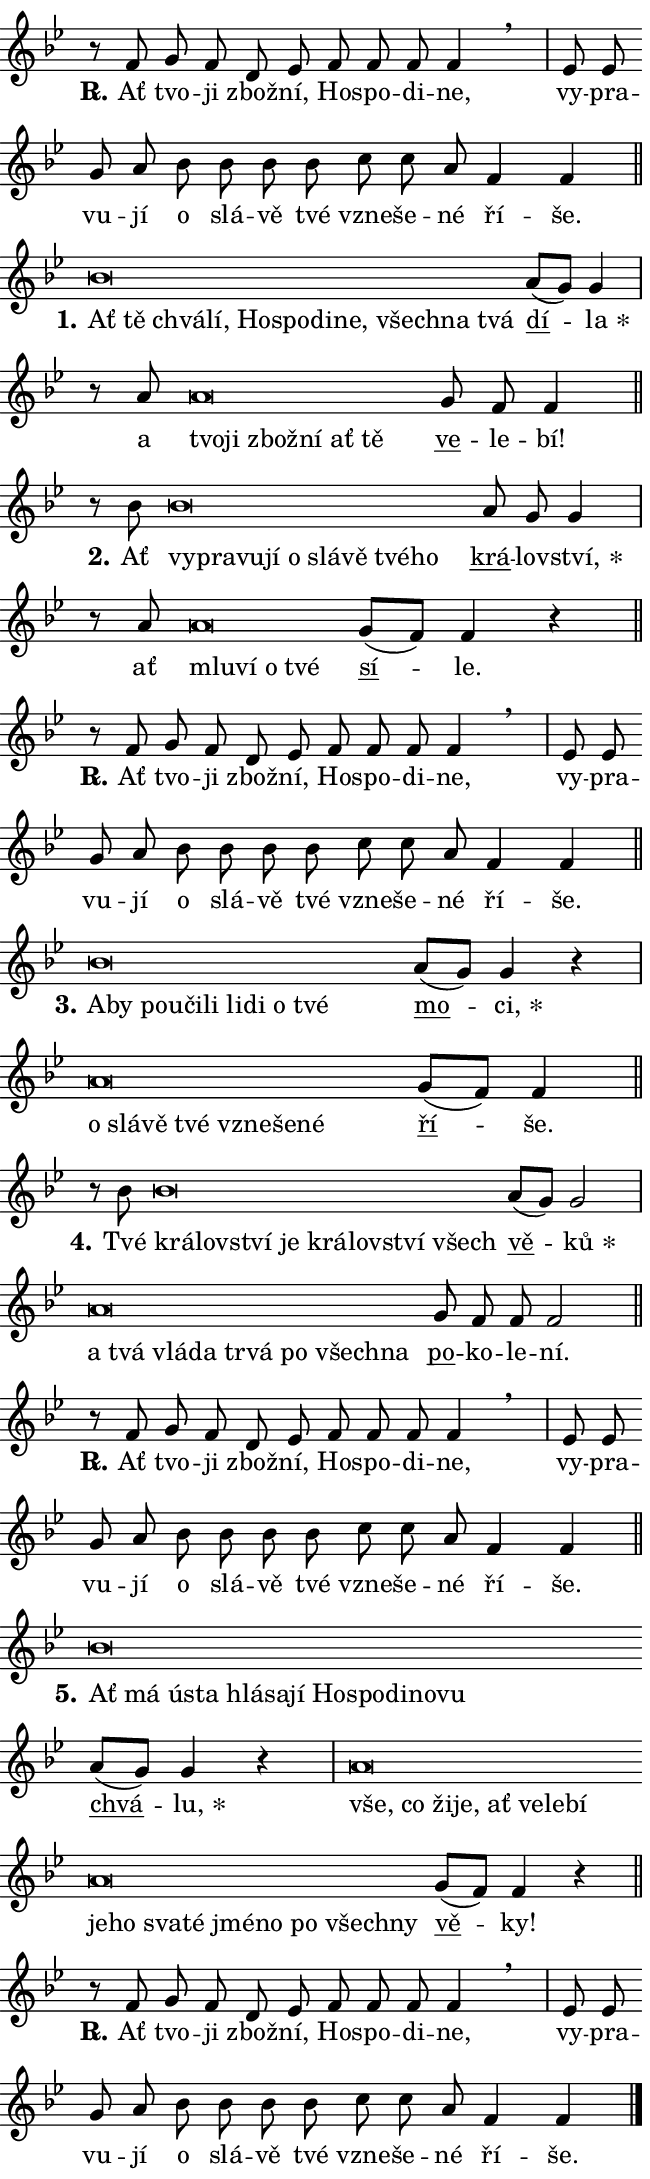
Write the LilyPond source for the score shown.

\version "2.24.0"
\header { tagline = "" }
\paper {
  indent = 0\cm
  top-margin = 0\cm
  right-margin = 0.13\cm % to fit lyric hyphens
  bottom-margin = 0\cm
  left-margin = 0\cm
  paper-width = 11\cm
  page-breaking = #ly:one-page-breaking
  system-system-spacing.basic-distance = #11
  score-system-spacing.basic-distance = #11
  ragged-last = ##f
}


%% Author: Thomas Morley
%% https://lists.gnu.org/archive/html/lilypond-user/2020-05/msg00002.html
#(define (line-position grob)
"Returns position of @var[grob} in current system:
   @code{'start}, if at first time-step
   @code{'end}, if at last time-step
   @code{'middle} otherwise
"
  (let* ((col (ly:item-get-column grob))
         (ln (ly:grob-object col 'left-neighbor))
         (rn (ly:grob-object col 'right-neighbor))
         (col-to-check-left (if (ly:grob? ln) ln col))
         (col-to-check-right (if (ly:grob? rn) rn col))
         (break-dir-left
           (and
             (ly:grob-property col-to-check-left 'non-musical #f)
             (ly:item-break-dir col-to-check-left)))
         (break-dir-right
           (and
             (ly:grob-property col-to-check-right 'non-musical #f)
             (ly:item-break-dir col-to-check-right))))
        (cond ((eqv? 1 break-dir-left) 'start)
              ((eqv? -1 break-dir-right) 'end)
              (else 'middle))))

#(define (tranparent-at-line-position vctor)
  (lambda (grob)
  "Relying on @code{line-position} select the relevant enry from @var{vctor}.
Used to determine transparency,"
    (case (line-position grob)
      ((end) (not (vector-ref vctor 0)))
      ((middle) (not (vector-ref vctor 1)))
      ((start) (not (vector-ref vctor 2))))))

noteHeadBreakVisibility =
#(define-music-function (break-visibility)(vector?)
"Makes @code{NoteHead}s transparent relying on @var{break-visibility}"
#{
  \override NoteHead.transparent =
    #(tranparent-at-line-position break-visibility)
#})

#(define delete-ledgers-for-transparent-note-heads
  (lambda (grob)
    "Reads whether a @code{NoteHead} is transparent.
If so this @code{NoteHead} is removed from @code{'note-heads} from
@var{grob}, which is supposed to be @code{LedgerLineSpanner}.
As a result ledgers are not printed for this @code{NoteHead}"
    (let* ((nhds-array (ly:grob-object grob 'note-heads))
           (nhds-list
             (if (ly:grob-array? nhds-array)
                 (ly:grob-array->list nhds-array)
                 '()))
           ;; Relies on the transparent-property being done before
           ;; Staff.LedgerLineSpanner.after-line-breaking is executed.
           ;; This is fragile ...
           (to-keep
             (remove
               (lambda (nhd)
                 (ly:grob-property nhd 'transparent #f))
               nhds-list)))
      ;; TODO find a better method to iterate over grob-arrays, similiar
      ;; to filter/remove etc for lists
      ;; For now rebuilt from scratch
      (set! (ly:grob-object grob 'note-heads)  '())
      (for-each
        (lambda (nhd)
          (ly:pointer-group-interface::add-grob grob 'note-heads nhd))
        to-keep))))

squashNotes = {
  \override NoteHead.X-extent = #'(-0.2 . 0.2)
  \override NoteHead.Y-extent = #'(-0.75 . 0)
  \override NoteHead.stencil =
    #(lambda (grob)
       (let ((pos (ly:grob-property grob 'staff-position)))
         (begin
           (if (< pos -7) (display "ERROR: Lower brevis then expected\n") (display ""))
           (if (<= pos -6) ly:text-interface::print ly:note-head::print))))
}
unSquashNotes = {
  \revert NoteHead.X-extent
  \revert NoteHead.Y-extent
  \revert NoteHead.stencil
}

hideNotes = \noteHeadBreakVisibility #begin-of-line-visible
unHideNotes = \noteHeadBreakVisibility #all-visible

% work-around for resetting accidentals
% https://lilypond.org/doc/v2.23/Documentation/notation/displaying-rhythms#unmetered-music
cadenzaMeasure = {
  \cadenzaOff
  \partial 1024 s1024
  \cadenzaOn
}

#(define-markup-command (accent layout props text) (markup?)
  "Underline accented syllable"
  (interpret-markup layout props
    #{\markup \override #'(offset . 4.3) \underline { #text }#}))

responsum = \markup \concat {
  "R" \hspace #-1.05 \path #0.1 #'((moveto 0 0.07) (lineto 0.9 0.8)) \hspace #0.05 "."
}

spaceSize = #0.6828661417322834 % exact space size for TeX Gyre Schola

\layout {
  \context {
    \Staff
    \remove "Time_signature_engraver"
    \override LedgerLineSpanner.after-line-breaking = #delete-ledgers-for-transparent-note-heads
  }
  \context {
    \Lyrics {
      \override LyricSpace.minimum-distance = \spaceSize
      \override LyricText.font-name = #"TeX Gyre Schola"
      \override LyricText.font-size = 1
      \override StanzaNumber.font-name = #"TeX Gyre Schola Bold"
      \override StanzaNumber.font-size = 1
    }
  }
  \context {
    \Score 
    \override NoteHead.text =
      #(lambda (grob) 
        (let ((pos (ly:grob-property grob 'staff-position)))
          #{\markup {
            \combine
              \halign #-0.55 \raise #(if (= pos -6) 0 0.5) \override #'(thickness . 2) \draw-line #'(3.2 . 0)
              \musicglyph "noteheads.sM1"
          }#}))
  }
}

% magnetic-lyrics.ily
%
%   written by
%     Jean Abou Samra <jean@abou-samra.fr>
%     Werner Lemberg <wl@gnu.org>
%
%   adapted by
%     Jiri Hon <jiri.hon@gmail.com>
%
% Version 2022-Apr-15

% https://www.mail-archive.com/lilypond-user@gnu.org/msg149350.html

#(define (Left_hyphen_pointer_engraver context)
   "Collect syllable-hyphen-syllable occurrences in lyrics and store
them in properties.  This engraver only looks to the left.  For
example, if the lyrics input is @code{foo -- bar}, it does the
following.

@itemize @bullet
@item
Set the @code{text} property of the @code{LyricHyphen} grob between
@q{foo} and @q{bar} to @code{foo}.

@item
Set the @code{left-hyphen} property of the @code{LyricText} grob with
text @q{foo} to the @code{LyricHyphen} grob between @q{foo} and
@q{bar}.
@end itemize

Use this auxiliary engraver in combination with the
@code{lyric-@/text::@/apply-@/magnetic-@/offset!} hook."
   (let ((hyphen #f)
         (text #f))
     (make-engraver
      (acknowledgers
       ((lyric-syllable-interface engraver grob source-engraver)
        (set! text grob)))
      (end-acknowledgers
       ((lyric-hyphen-interface engraver grob source-engraver)
        ;(when (not (grob::has-interface grob 'lyric-space-interface))
          (set! hyphen grob)));)
      ((stop-translation-timestep engraver)
       (when (and text hyphen)
         (ly:grob-set-object! text 'left-hyphen hyphen))
       (set! text #f)
       (set! hyphen #f)))))

#(define (lyric-text::apply-magnetic-offset! grob)
   "If the space between two syllables is less than the value in
property @code{LyricText@/.details@/.squash-threshold}, move the right
syllable to the left so that it gets concatenated with the left
syllable.

Use this function as a hook for
@code{LyricText@/.after-@/line-@/breaking} if the
@code{Left_@/hyphen_@/pointer_@/engraver} is active."
   (let ((hyphen (ly:grob-object grob 'left-hyphen #f)))
     (when hyphen
       (let ((left-text (ly:spanner-bound hyphen LEFT)))
         (when (grob::has-interface left-text 'lyric-syllable-interface)
           (let* ((common (ly:grob-common-refpoint grob left-text X))
                  (this-x-ext (ly:grob-extent grob common X))
                  (left-x-ext
                   (begin
                     ;; Trigger magnetism for left-text.
                     (ly:grob-property left-text 'after-line-breaking)
                     (ly:grob-extent left-text common X)))
                  ;; `delta` is the gap width between two syllables.
                  (delta (- (interval-start this-x-ext)
                            (interval-end left-x-ext)))
                  (details (ly:grob-property grob 'details))
                  (threshold (assoc-get 'squash-threshold details 0.2)))
             (when (< delta threshold)
               (let* (;; We have to manipulate the input text so that
                      ;; ligatures crossing syllable boundaries are not
                      ;; disabled.  For languages based on the Latin
                      ;; script this is essentially a beautification.
                      ;; However, for non-Western scripts it can be a
                      ;; necessity.
                      (lt (ly:grob-property left-text 'text))
                      (rt (ly:grob-property grob 'text))
                      (is-space (grob::has-interface hyphen 'lyric-space-interface))
                      (space (if is-space " " ""))
                      (extra-delta (if is-space spaceSize 0))
                      ;; Append new syllable.
                      (ltrt-space (if (and (string? lt) (string? rt))
                                (string-append lt space rt)
                                (make-concat-markup (list lt space rt))))
                      ;; Right-align `ltrt` to the right side.
                      (ltrt-space-markup (grob-interpret-markup
                               grob
                               (make-translate-markup
                                (cons (interval-length this-x-ext) 0)
                                (make-right-align-markup ltrt-space)))))
                 (begin
                   ;; Don't print `left-text`.
                   (ly:grob-set-property! left-text 'stencil #f)
                   ;; Set text and stencil (which holds all collected
                   ;; syllables so far) and shift it to the left.
                   (ly:grob-set-property! grob 'text ltrt-space)
                   (ly:grob-set-property! grob 'stencil ltrt-space-markup)
                   (ly:grob-translate-axis! grob (- (- delta extra-delta)) X))))))))))


#(define (lyric-hyphen::displace-bounds-first grob)
   ;; Make very sure this callback isn't triggered too early.
   (let ((left (ly:spanner-bound grob LEFT))
         (right (ly:spanner-bound grob RIGHT)))
     (ly:grob-property left 'after-line-breaking)
     (ly:grob-property right 'after-line-breaking)
     (ly:lyric-hyphen::print grob)))

squashThreshold = #0.4

\layout {
  \context {
    \Lyrics
    \consists #Left_hyphen_pointer_engraver
    \override LyricText.after-line-breaking =
      #lyric-text::apply-magnetic-offset!
    \override LyricHyphen.stencil = #lyric-hyphen::displace-bounds-first
    \override LyricText.details.squash-threshold = \squashThreshold
    \override LyricHyphen.minimum-distance = 0
    \override LyricHyphen.minimum-length = \squashThreshold
  }
}

squashText = \override LyricText.details.squash-threshold = 9999
unSquashText = \override LyricText.details.squash-threshold = \squashThreshold

leftText = \override LyricText.self-alignment-X = #LEFT
unLeftText = \revert LyricText.self-alignment-X

starOffset = #(lambda (grob) 
                (let ((x_offset (ly:self-alignment-interface::aligned-on-x-parent grob)))
                  (if (= x_offset 0) 0 (+ x_offset 1.2))))

star = #(define-music-function (syllable)(string?)
"Append star separator at the end of a syllable"
#{
  \once \override LyricText.X-offset = #starOffset
  \lyricmode { \markup {
    #syllable
    \override #'((font-name . "TeX Gyre Schola Bold")) \hspace #0.2 \lower #0.65 \larger "*"
  } }
#})

starAccent = #(define-music-function (syllable)(string?)
"Append star separator at the end of a syllable and make accent"
#{
  \once \override LyricText.X-offset = #starOffset
  \lyricmode { \markup {
    \accent #syllable
    \override #'((font-name . "TeX Gyre Schola Bold")) \hspace #0.2 \lower #0.65 \larger "*"
  } }
#})

breath = #(define-music-function (syllable)(string?)
"Append breathing indicator at the end of a syllable"
#{
  \lyricmode { \markup { #syllable "+" } }
#})

optionalBreath = #(define-music-function (syllable)(string?)
"Append optional breathing indicator at the end of a syllable"
#{
  \lyricmode { \markup { #syllable "(+)" } }
#})


\score {
    <<
        \new Voice = "melody" { \cadenzaOn \key bes \major \relative { r8 f' g f d es \bar "" f f f f4 \breathe \cadenzaMeasure \bar "|" es8 es \bar "" g a \bar "" bes bes \bar "" bes bes \bar "" c c a f4 f \cadenzaMeasure \bar "||" \break } }
        \new Lyrics \lyricsto "melody" { \lyricmode { \set stanza = \responsum
Ať tvo -- ji zbož -- ní, Ho -- spo -- di -- ne, vy -- pra -- vu -- jí o slá -- vě tvé vzne -- še -- né ří -- še. } }
    >>
    \layout {}
}

\score {
    <<
        \new Voice = "melody" { \cadenzaOn \key bes \major \relative { \squashNotes bes'\breve*1/16 \hideNotes \breve*1/16 \bar "" \breve*1/16 \bar "" \breve*1/16 \bar "" \breve*1/16 \bar "" \breve*1/16 \bar "" \breve*1/16 \bar "" \breve*1/16 \bar "" \breve*1/16 \bar "" \breve*1/16 \breve*1/16 \bar "" \unHideNotes \unSquashNotes \bar "" a8[( g)] g4 \cadenzaMeasure \bar "|" r8 a8 \squashNotes a\breve*1/16 \hideNotes \breve*1/16 \bar "" \breve*1/16 \bar "" \breve*1/16 \bar "" \breve*1/16 \breve*1/16 \bar "" \unHideNotes \unSquashNotes \bar "" g8 f f4 \cadenzaMeasure \bar "||" \break } }
        \new Lyrics \lyricsto "melody" { \lyricmode { \set stanza = "1."
\leftText Ať \squashText tě chvá -- lí, Ho -- spo -- di -- ne, všech -- na tvá \unLeftText \unSquashText \markup \accent dí -- \star la a \leftText tvo -- \squashText ji zbož -- ní ať tě \unLeftText \unSquashText \markup \accent ve -- le -- bí! } }
    >>
    \layout {}
}

\score {
    <<
        \new Voice = "melody" { \cadenzaOn \key bes \major \relative { r8 bes'8 \squashNotes bes\breve*1/16 \hideNotes \breve*1/16 \bar "" \breve*1/16 \bar "" \breve*1/16 \bar "" \breve*1/16 \bar "" \breve*1/16 \bar "" \breve*1/16 \bar "" \breve*1/16 \breve*1/16 \bar "" \unHideNotes \unSquashNotes \bar "" a8 g g4 \cadenzaMeasure \bar "|" r8 a8 \squashNotes a\breve*1/16 \hideNotes \breve*1/16 \bar "" \breve*1/16 \breve*1/16 \bar "" \unHideNotes \unSquashNotes \bar "" g8[( f)] f4 r \cadenzaMeasure \bar "||" \break } }
        \new Lyrics \lyricsto "melody" { \lyricmode { \set stanza = "2."
Ať \leftText vy -- \squashText pra -- vu -- jí o slá -- vě tvé -- ho \unLeftText \unSquashText \markup \accent krá -- lov -- \star ství, ať \leftText mlu -- \squashText ví o tvé \unLeftText \unSquashText \markup \accent sí -- le. } }
    >>
    \layout {}
}

\score {
    <<
        \new Voice = "melody" { \cadenzaOn \key bes \major \relative { r8 f' g f d es \bar "" f f f f4 \breathe \cadenzaMeasure \bar "|" es8 es \bar "" g a \bar "" bes bes \bar "" bes bes \bar "" c c a f4 f \cadenzaMeasure \bar "||" \break } }
        \new Lyrics \lyricsto "melody" { \lyricmode { \set stanza = \responsum
Ať tvo -- ji zbož -- ní, Ho -- spo -- di -- ne, vy -- pra -- vu -- jí o slá -- vě tvé vzne -- še -- né ří -- še. } }
    >>
    \layout {}
}

\score {
    <<
        \new Voice = "melody" { \cadenzaOn \key bes \major \relative { \squashNotes bes'\breve*1/16 \hideNotes \breve*1/16 \bar "" \breve*1/16 \bar "" \breve*1/16 \bar "" \breve*1/16 \bar "" \breve*1/16 \bar "" \breve*1/16 \bar "" \breve*1/16 \bar "" \breve*1/16 \breve*1/16 \bar "" \unHideNotes \unSquashNotes \bar "" a8[( g)] g4 r \cadenzaMeasure \bar "|" \squashNotes a\breve*1/16 \hideNotes \breve*1/16 \bar "" \breve*1/16 \bar "" \breve*1/16 \bar "" \breve*1/16 \bar "" \breve*1/16 \breve*1/16 \bar "" \unHideNotes \unSquashNotes \bar "" g8[( f)] f4 \cadenzaMeasure \bar "||" \break } }
        \new Lyrics \lyricsto "melody" { \lyricmode { \set stanza = "3."
\leftText A -- \squashText by po -- u -- či -- li li -- di o tvé \unLeftText \unSquashText \markup \accent mo -- \star ci, \leftText o \squashText slá -- vě tvé vzne -- še -- né \unLeftText \unSquashText \markup \accent ří -- še. } }
    >>
    \layout {}
}

\score {
    <<
        \new Voice = "melody" { \cadenzaOn \key bes \major \relative { r8 bes'8 \squashNotes bes\breve*1/16 \hideNotes \breve*1/16 \bar "" \breve*1/16 \bar "" \breve*1/16 \bar "" \breve*1/16 \bar "" \breve*1/16 \bar "" \breve*1/16 \breve*1/16 \bar "" \unHideNotes \unSquashNotes \bar "" a8[( g)] g2 \cadenzaMeasure \bar "|" \squashNotes a\breve*1/16 \hideNotes \breve*1/16 \bar "" \breve*1/16 \bar "" \breve*1/16 \bar "" \breve*1/16 \bar "" \breve*1/16 \bar "" \breve*1/16 \bar "" \breve*1/16 \breve*1/16 \bar "" \unHideNotes \unSquashNotes \bar "" g8 f f f2 \cadenzaMeasure \bar "||" \break } }
        \new Lyrics \lyricsto "melody" { \lyricmode { \set stanza = "4."
Tvé \leftText krá -- \squashText lov -- ství je krá -- lov -- ství všech \unLeftText \unSquashText \markup \accent vě -- \star ků \leftText a \squashText tvá vlá -- da tr -- vá po všech -- na \unLeftText \unSquashText \markup \accent po -- ko -- le -- ní. } }
    >>
    \layout {}
}

\score {
    <<
        \new Voice = "melody" { \cadenzaOn \key bes \major \relative { r8 f' g f d es \bar "" f f f f4 \breathe \cadenzaMeasure \bar "|" es8 es \bar "" g a \bar "" bes bes \bar "" bes bes \bar "" c c a f4 f \cadenzaMeasure \bar "||" \break } }
        \new Lyrics \lyricsto "melody" { \lyricmode { \set stanza = \responsum
Ať tvo -- ji zbož -- ní, Ho -- spo -- di -- ne, vy -- pra -- vu -- jí o slá -- vě tvé vzne -- še -- né ří -- še. } }
    >>
    \layout {}
}

\score {
    <<
        \new Voice = "melody" { \cadenzaOn \key bes \major \relative { \squashNotes bes'\breve*1/16 \hideNotes \breve*1/16 \bar "" \breve*1/16 \bar "" \breve*1/16 \bar "" \breve*1/16 \bar "" \breve*1/16 \bar "" \breve*1/16 \bar "" \breve*1/16 \bar "" \breve*1/16 \bar "" \breve*1/16 \bar "" \breve*1/16 \breve*1/16 \bar "" \unHideNotes \unSquashNotes \bar "" a8[( g)] g4 r \cadenzaMeasure \bar "|" \squashNotes a\breve*1/16 \hideNotes \breve*1/16 \bar "" \breve*1/16 \bar "" \breve*1/16 \bar "" \breve*1/16 \bar "" \breve*1/16 \bar "" \breve*1/16 \bar "" \breve*1/16 \bar "" \breve*1/16 \bar "" \breve*1/16 \bar "" \breve*1/16 \bar "" \breve*1/16 \bar "" \breve*1/16 \bar "" \breve*1/16 \bar "" \breve*1/16 \bar "" \breve*1/16 \breve*1/16 \bar "" \unHideNotes \unSquashNotes \bar "" g8[( f)] f4 r \cadenzaMeasure \bar "||" \break } }
        \new Lyrics \lyricsto "melody" { \lyricmode { \set stanza = "5."
\leftText Ať \squashText má ú -- sta hlá -- sa -- jí Ho -- spo -- di -- no -- vu \unLeftText \unSquashText \markup \accent chvá -- \star lu, \leftText vše, \squashText co ži -- je, ať ve -- le -- bí je -- ho sva -- té jmé -- no po všech -- ny \unLeftText \unSquashText \markup \accent vě -- ky! } }
    >>
    \layout {}
}

\score {
    <<
        \new Voice = "melody" { \cadenzaOn \key bes \major \relative { r8 f' g f d es \bar "" f f f f4 \breathe \cadenzaMeasure \bar "|" es8 es \bar "" g a \bar "" bes bes \bar "" bes bes \bar "" c c a f4 f \cadenzaMeasure \bar "||" \break } \bar "|." }
        \new Lyrics \lyricsto "melody" { \lyricmode { \set stanza = \responsum
Ať tvo -- ji zbož -- ní, Ho -- spo -- di -- ne, vy -- pra -- vu -- jí o slá -- vě tvé vzne -- še -- né ří -- še. } }
    >>
    \layout {}
}
